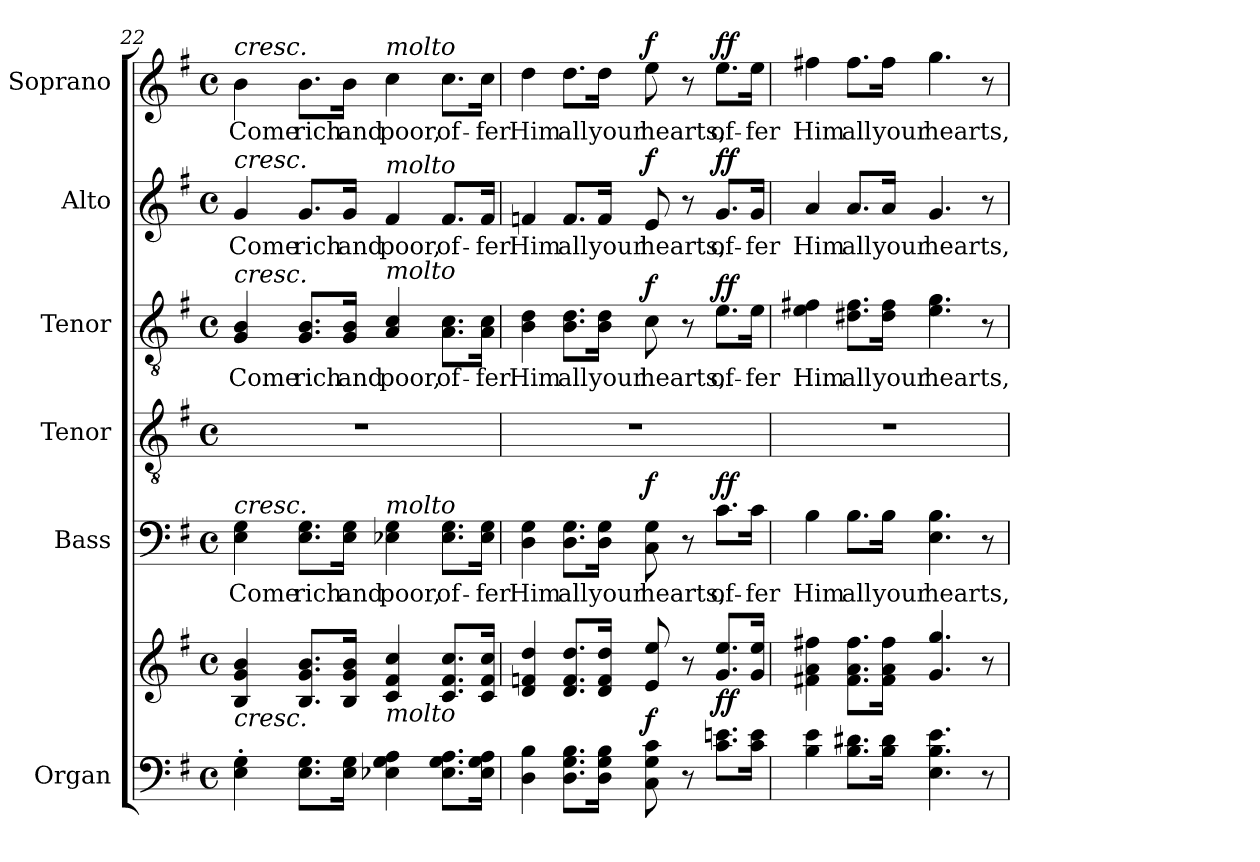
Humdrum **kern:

**kern	**kern	**dynam	**kern	**text	**dynam	**kern	**kern	**text	**dynam	**kern	**text	**dynam	**kern	**text	**dynam
*part6	*part6	*part6	*part5	*part5	*part5	*part4	*part3	*part3	*part3	*part2	*part2	*part2	*part1	*part1	*part1
*staff7	*staff6	*staff6/7	*staff5	*staff5	*staff5	*staff4	*staff3	*staff3	*staff3	*staff2	*staff2	*staff2	*staff1	*staff1	*staff1
*I"Organ	*	*	*I"Bass	*	*	*I"Tenor	*I"Tenor	*	*	*I"Alto	*	*	*I"Soprano	*	*
*I'Org.	*	*	*I'B.	*	*	*I'T.	*I'T.	*	*	*I'A.	*	*	*I'S.	*	*
*clefF4	*clefG2	*	*clefF4	*	*	*clefGv2	*clefGv2	*	*	*clefG2	*	*	*clefG2	*	*
*	*	*	*	*	*	*ITrd7c12	*ITrd7c12	*	*	*	*	*	*	*	*
*k[f#]	*k[f#]	*	*k[f#]	*	*	*k[f#]	*k[f#]	*	*	*k[f#]	*	*	*k[f#]	*	*
*G:	*G:	*	*G:	*	*	*G:	*G:	*	*	*G:	*	*	*G:	*	*
*M4/4	*M4/4	*	*M4/4	*	*	*M4/4	*M4/4	*	*	*M4/4	*	*	*M4/4	*	*
*met(c)	*met(c)	*	*met(c)	*	*	*met(c)	*met(c)	*	*	*met(c)	*	*	*met(c)	*	*
=22	=22	=22	=22	=22	=22	=22	=22	=22	=22	=22	=22	=22	=22	=22	=22
!	!	!	!	!LO:LY:b:color=#000000	!	!	!	!	!	!	!	!	!	!	!
!	!	!	!	!	!	!	!	!LO:LY:b:color=#000000	!	!	!	!	!	!	!
!	!	!	!	!	!	!	!	!	!	!	!LO:LY:b:color=#000000	!	!	!	!
!	!	!	!	!	!	!	!	!	!	!	!	!	!LO:TX:a:i:t=cresc.	!	!
!	!	!	!	!	!	!	!	!	!	!LO:TX:a:i:t=cresc.	!	!	!	!	!
!	!	!	!	!	!	!	!LO:TX:a:i:t=cresc.	!	!	!	!	!	!	!	!
!	!	!	!LO:TX:a:i:t=cresc.	!	!	!	!	!	!	!	!	!	!	!	!
!	!LO:TX:b:i:t=cresc.	!	!	!	!	!	!	!	!	!	!	!	!	!	!
!	!	!	!	!	!	!	!	!	!	!	!	!	!	!LO:LY:b:color=#000000	!
4Ei\' 4Gi'	4Bi/ 4gi 4bi	.	4Ei\ 4Gi	Come	.	1r	4GGi/ 4BBi	Come	.	4gi/	Come	.	4bi\	Come	.
!	!	!	!	!LO:LY:b:color=#000000	!	!	!	!	!	!	!	!	!	!	!
!	!	!	!	!	!	!	!	!LO:LY:b:color=#000000	!	!	!	!	!	!	!
!	!	!	!	!	!	!	!	!	!	!	!LO:LY:b:color=#000000	!	!	!	!
!	!	!	!	!	!	!	!	!	!	!	!	!	!	!LO:LY:b:color=#000000	!
8.Ei\ 8.GiL	8.Bi/ 8.gi 8.biL	.	8.Ei\ 8.GiL	rich	.	.	8.GGi/ 8.BBiL	rich	.	8.gi/L	rich	.	8.bi\L	rich	.
!	!	!	!	!LO:LY:b:color=#000000	!	!	!	!	!	!	!	!	!	!	!
!	!	!	!	!	!	!	!	!LO:LY:b:color=#000000	!	!	!	!	!	!	!
!	!	!	!	!	!	!	!	!	!	!	!LO:LY:b:color=#000000	!	!	!	!
!	!	!	!	!	!	!	!	!	!	!	!	!	!	!LO:LY:b:color=#000000	!
16Ei\ 16GiJk	16Bi/ 16gi 16biJk	.	16Ei\ 16GiJk	and	.	.	16GGi/ 16BBiJk	and	.	16gi/Jk	and	.	16bi\Jk	and	.
!	!	!	!	!LO:LY:b:color=#000000	!	!	!	!	!	!	!	!	!	!	!
!	!	!	!	!	!	!	!	!LO:LY:b:color=#000000	!	!	!	!	!	!	!
!	!	!	!	!	!	!	!	!	!	!	!LO:LY:b:color=#000000	!	!	!	!
!	!	!	!	!	!	!	!	!	!	!	!	!	!LO:TX:a:i:t=molto	!	!
!	!	!	!	!	!	!	!	!	!	!LO:TX:a:i:t=molto	!	!	!	!	!
!	!	!	!	!	!	!	!LO:TX:a:i:t=molto	!	!	!	!	!	!	!	!
!	!	!	!LO:TX:a:i:t=molto	!	!	!	!	!	!	!	!	!	!	!	!
!	!LO:TX:b:i:t=molto	!	!	!	!	!	!	!	!	!	!	!	!	!	!
!	!	!	!	!	!	!	!	!	!	!	!	!	!	!LO:LY:b:color=#000000	!
4E-Xi\ 4Gi 4Ai	4ci/ 4f#i 4cci	.	4E-Xi\ 4Gi	poor,	.	.	4AAi/ 4Ci	poor,	.	4f#i/	poor,	.	4cci\	poor,	.
!	!	!	!	!LO:LY:b:color=#000000	!	!	!	!	!	!	!	!	!	!	!
!	!	!	!	!	!	!	!	!LO:LY:b:color=#000000	!	!	!	!	!	!	!
!	!	!	!	!	!	!	!	!	!	!	!LO:LY:b:color=#000000	!	!	!	!
!	!	!	!	!	!	!	!	!	!	!	!	!	!	!LO:LY:b:color=#000000	!
8.E-i\ 8.Gi 8.AiL	8.ci/ 8.f#i 8.cciL	.	8.E-i\ 8.GiL	of-	.	.	8.AAi\ 8.CiL	of-	.	8.f#i/L	of-	.	8.cci\L	of-	.
!	!	!	!	!LO:LY:b:color=#000000	!	!	!	!	!	!	!	!	!	!	!
!	!	!	!	!	!	!	!	!LO:LY:b:color=#000000	!	!	!	!	!	!	!
!	!	!	!	!	!	!	!	!	!	!	!LO:LY:b:color=#000000	!	!	!	!
!	!	!	!	!	!	!	!	!	!	!	!	!	!	!LO:LY:b:color=#000000	!
16E-i\ 16Gi 16AiJk	16ci/ 16f#i 16cciJk	.	16E-i\ 16GiJk	-fer	.	.	16AAi\ 16CiJk	-fer	.	16f#i/Jk	-fer	.	16cci\Jk	-fer	.
=23	=23	=23	=23	=23	=23	=23	=23	=23	=23	=23	=23	=23	=23	=23	=23
!	!	!	!	!LO:LY:b:color=#000000	!	!	!	!	!	!	!	!	!	!	!
!	!	!	!	!	!	!	!	!LO:LY:b:color=#000000	!	!	!	!	!	!	!
!	!	!	!	!	!	!	!	!	!	!	!LO:LY:b:color=#000000	!	!	!	!
!	!	!	!	!	!	!	!	!	!	!	!	!	!	!LO:LY:b:color=#000000	!
4Di\ 4Bi	4di/ 4fni 4ddi	.	4Di\ 4Gi	Him	.	1r	4BBi\ 4Di	Him	.	4fni/	Him	.	4ddi\	Him	.
!	!	!	!	!LO:LY:b:color=#000000	!	!	!	!	!	!	!	!	!	!	!
!	!	!	!	!	!	!	!	!LO:LY:b:color=#000000	!	!	!	!	!	!	!
!	!	!	!	!	!	!	!	!	!	!	!LO:LY:b:color=#000000	!	!	!	!
!	!	!	!	!	!	!	!	!	!	!	!	!	!	!LO:LY:b:color=#000000	!
8.Di\ 8.Gi 8.BiL	8.di/ 8.fi 8.ddiL	.	8.Di\ 8.GiL	all	.	.	8.BBi\ 8.DiL	all	.	8.fi/L	all	.	8.ddi\L	all	.
!	!	!	!	!LO:LY:b:color=#000000	!	!	!	!	!	!	!	!	!	!	!
!	!	!	!	!	!	!	!	!LO:LY:b:color=#000000	!	!	!	!	!	!	!
!	!	!	!	!	!	!	!	!	!	!	!LO:LY:b:color=#000000	!	!	!	!
!	!	!	!	!	!	!	!	!	!	!	!	!	!	!LO:LY:b:color=#000000	!
16Di\ 16Gi 16BiJk	16di/ 16fi 16ddiJk	.	16Di\ 16GiJk	your	.	.	16BBi\ 16DiJk	your	.	16fi/Jk	your	.	16ddi\Jk	your	.
!	!	!	!	!LO:LY:b:color=#000000	!	!	!	!	!	!	!	!	!	!	!
!	!	!	!	!	!	!	!	!LO:LY:b:color=#000000	!	!	!	!	!	!	!
!	!	!	!	!	!	!	!	!	!	!	!LO:LY:b:color=#000000	!	!	!	!
!	!	!	!	!	!	!	!	!	!	!	!	!	!	!LO:LY:b:color=#000000	!
8Ci\ 8Gi 8ci	8ei/ 8eei	f	8Ci\ 8Gi	hearts,	f	.	8Ci\	hearts,	f	8ei/	hearts,	f	8eei\	hearts,	f
8r	8r	.	8r	.	.	.	8r	.	.	8r	.	.	8r	.	.
!	!	!	!	!LO:LY:b:color=#000000	!	!	!	!	!	!	!	!	!	!	!
!	!	!	!	!	!	!	!	!LO:LY:b:color=#000000	!	!	!	!	!	!	!
!	!	!	!	!	!	!	!	!	!	!	!LO:LY:b:color=#000000	!	!	!	!
!	!	!	!	!	!	!	!	!	!	!	!	!	!	!LO:LY:b:color=#000000	!
8.ci\ 8.eniL	8.gi/ 8.eeiL	ff	8.ci\L	of-	ff	.	8.Ei\L	of-	ff	8.gi/L	of-	ff	8.eei\L	of-	ff
!	!	!	!	!LO:LY:b:color=#000000	!	!	!	!	!	!	!	!	!	!	!
!	!	!	!	!	!	!	!	!LO:LY:b:color=#000000	!	!	!	!	!	!	!
!	!	!	!	!	!	!	!	!	!	!	!LO:LY:b:color=#000000	!	!	!	!
!	!	!	!	!	!	!	!	!	!	!	!	!	!	!LO:LY:b:color=#000000	!
16ci\ 16eiJk	16gi/ 16eeiJk	.	16ci\Jk	-fer	.	.	16Ei\Jk	-fer	.	16gi/Jk	-fer	.	16eei\Jk	-fer	.
!!LO:PB:g=z
=24	=24	=24	=24	=24	=24	=24	=24	=24	=24	=24	=24	=24	=24	=24	=24
!	!	!	!	!LO:LY:b:color=#000000	!	!	!	!	!	!	!	!	!	!	!
!	!	!	!	!	!	!	!	!LO:LY:b:color=#000000	!	!	!	!	!	!	!
!	!	!	!	!	!	!	!	!	!	!	!LO:LY:b:color=#000000	!	!	!	!
!	!	!	!	!	!	!	!	!	!	!	!	!	!	!LO:LY:b:color=#000000	!
4Bi\ 4ei	4f#Xi\ 4ai 4ff#Xi	.	4Bi\	Him	.	1r	4Ei\ 4F#Xi	Him	.	4ai/	Him	.	4ff#Xi\	Him	.
!	!	!	!	!LO:LY:b:color=#000000	!	!	!	!	!	!	!	!	!	!	!
!	!	!	!	!	!	!	!	!LO:LY:b:color=#000000	!	!	!	!	!	!	!
!	!	!	!	!	!	!	!	!	!	!	!LO:LY:b:color=#000000	!	!	!	!
!	!	!	!	!	!	!	!	!	!	!	!	!	!	!LO:LY:b:color=#000000	!
8.Bi\ 8.d#XiL	8.f#i\ 8.ai 8.ff#iL	.	8.Bi\L	all	.	.	8.D#Xi\ 8.F#iL	all	.	8.ai/L	all	.	8.ff#i\L	all	.
!	!	!	!	!LO:LY:b:color=#000000	!	!	!	!	!	!	!	!	!	!	!
!	!	!	!	!	!	!	!	!LO:LY:b:color=#000000	!	!	!	!	!	!	!
!	!	!	!	!	!	!	!	!	!	!	!LO:LY:b:color=#000000	!	!	!	!
!	!	!	!	!	!	!	!	!	!	!	!	!	!	!LO:LY:b:color=#000000	!
16Bi\ 16d#iJk	16f#i\ 16ai 16ff#iJk	.	16Bi\Jk	your	.	.	16D#i\ 16F#iJk	your	.	16ai/Jk	your	.	16ff#i\Jk	your	.
!	!	!	!	!LO:LY:b:color=#000000	!	!	!	!	!	!	!	!	!	!	!
!	!	!	!	!	!	!	!	!LO:LY:b:color=#000000	!	!	!	!	!	!	!
!	!	!	!	!	!	!	!	!	!	!	!LO:LY:b:color=#000000	!	!	!	!
!	!	!	!	!	!	!	!	!	!	!	!	!	!	!LO:LY:b:color=#000000	!
4.Ei\ 4.Bi 4.ei	4.gi/ 4.ggi	.	4.Ei\ 4.Bi	hearts,	.	.	4.Ei\ 4.Gi	hearts,	.	4.gi/	hearts,	.	4.ggi\	hearts,	.
8r	8r	.	8r	.	.	.	8r	.	.	8r	.	.	8r	.	.
=	=	=	=	=	=	=	=	=	=	=	=	=	=	=	=
*-	*-	*-	*-	*-	*-	*-	*-	*-	*-	*-	*-	*-	*-	*-	*-
